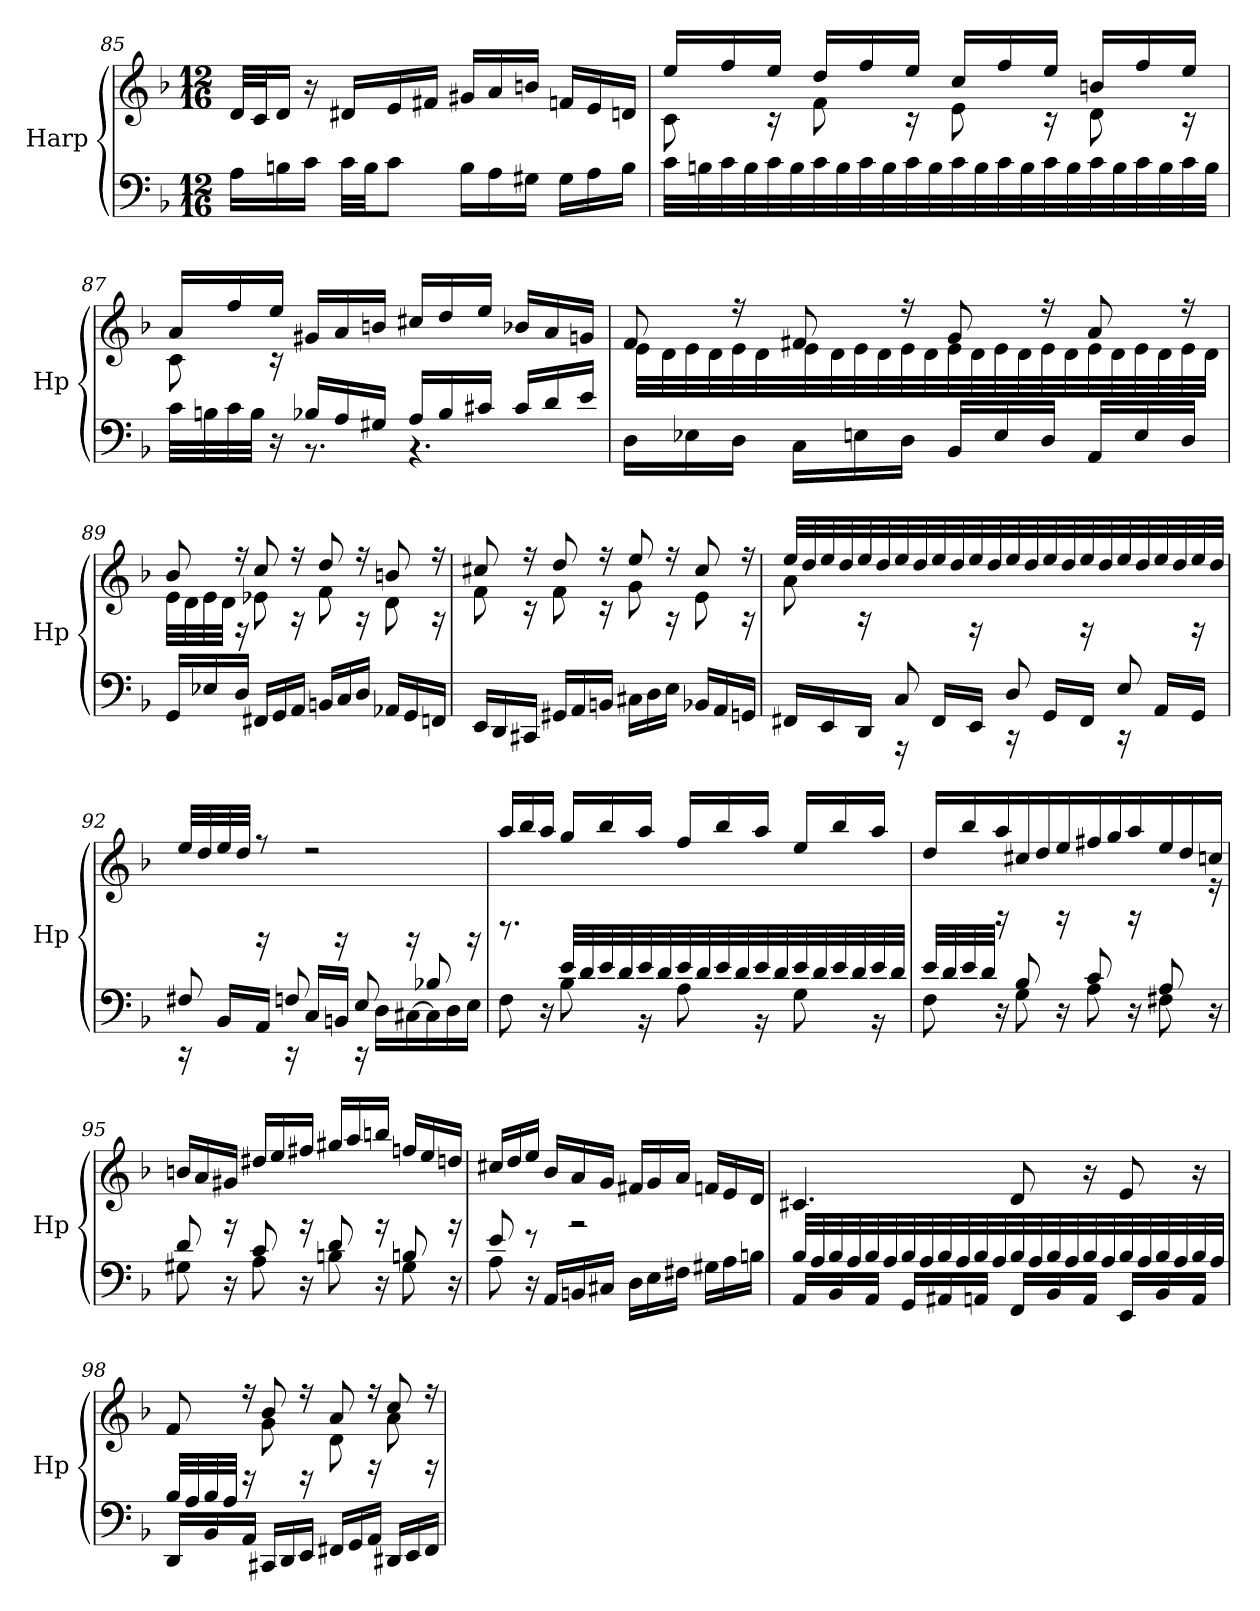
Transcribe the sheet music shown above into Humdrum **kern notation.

**kern	**kern
*part1	*part1
*staff2	*staff1
*I"Harp	*
*I'Hp	*
!!LO:LB:g=z
*clefF4	*clefG2
*k[b-]	*k[b-]
*M12/16	*M12/16
=85	=85
16A\LL	32d/LLL
.	32c/J
16Bn\	16d/JJ
16c\JJ	16r
32c\LLL	16d#X/LL
32B\JJ	.
8c\J	16e/
.	16f#X/JJ
16B\LL	16g#X/LL
16A\	16a/
16G#X\JJ	16bn/JJ
16G#\LL	16fn/LL
16A\	16e/
16B\JJ	16dn/JJ
=86	=86
*	*^
32c\LLL	16ee/LL	8c\
32Bn\	.	.
32c\	16ff/	.
32B\	.	.
32c\	16ee/JJ	16rc
32B\	.	.
32c\	16dd/LL	8f\
32B\	.	.
32c\	16ff/	.
32B\	.	.
32c\	16ee/JJ	16rc
32B\	.	.
32c\	16cc/LL	8e\
32B\	.	.
32c\	16ff/	.
32B\	.	.
32c\	16ee/JJ	16rc
32B\	.	.
32c\	16bn/LL	8d\
32B\	.	.
32c\	16ff/	.
32B\	.	.
32c\	16ee/JJ	16rc
32B\JJJ	.	.
!!LO:LB:g=z	!!
=87	=87	=87
*^	*	*
8.ryy	32c\LLL	16a/LL	8c\
.	32Bn\	.	.
.	32c\	16ff/	.
.	32B\JJJ	.	.
.	16r	16ee/JJ	16rc
16B-/LL	8.r	16g#X/LL	2ryy
16A/	.	16a/	.
16G#X/JJ	.	16bn/JJ	.
16A/LL	4.r	16cc#X/LL	.
16B-/	.	16dd/	.
16c#X/JJ	.	16ee/JJ	.
16c#/LL	.	16b-X/LL	.
16d/	.	16a/	.
16e/JJ	.	16gn/JJ	16ryy
*v	*v	*	*
=88	=88	=88
16D\LL	8f/	32e\LLL
.	.	32d\
16E-X\	.	32e\
.	.	32d\
16D\JJ	16r	32e\
.	.	32d\
16C\LL	8f#X/	32e\
.	.	32d\
16En\	.	32e\
.	.	32d\
16D\JJ	16r	32e\
.	.	32d\
16BB-/LL	8g/	32e\
.	.	32d\
16E/	.	32e\
.	.	32d\
16D/JJ	16r	32e\
.	.	32d\
16AA/LL	8a/	32e\
.	.	32d\
16E/	.	32e\
.	.	32d\
16D/JJ	16r	32e\
.	.	32d\JJJ
!!LO:LB:g=z	!!
=89	=89	=89
16GG/LL	8b-/	32e\LLL
.	.	32d\
16E-X/	.	32e\
.	.	32d\JJJ
16D/JJ	16r	16rF
16FF#X/LL	8cc/	8e-X\
16GG/	.	.
16AA/JJ	16r	16rA
16BBn/LL	8dd/	8f\
16C/	.	.
16D/JJ	16r	16rA
16AA-X/LL	8bn/	8d\
16GG/	.	.
16FFn/JJ	16r	16rA
=90	=90	=90
16EE/LL	8cc#X/	8f\
16DD/	.	.
16CC#X/JJ	16r	16rc
16GG#X/LL	8dd/	8f\
16AA/	.	.
16BBn/JJ	16r	16rc
16C#X\LL	8ee/	8g\
16D\	.	.
16E\JJ	16r	16rA
16BB-X/LL	8cc#/	8e\
16AA/	.	.
16GGn/JJ	16r	16rA
!!LO:LB:g=z	!!
=91	=91	=91
*^	*	*
8.ryy	16FF#X/LL	32ee/LLL	8a\
.	.	32dd/	.
.	16EE/	32ee/	.
.	.	32dd/	.
.	16DD/JJ	32ee/	16rA
.	.	32dd/	.
8C/	16rAAA	32ee/	8ryy
.	.	32dd/	.
.	16FF#/LL	32ee/	.
.	.	32dd/	.
16ryy	16EE/JJ	32ee/	16rF
.	.	32dd/	.
8D/	16rCC	32ee/	8ryy
.	.	32dd/	.
.	16GG/LL	32ee/	.
.	.	32dd/	.
16ryy	16FF#/JJ	32ee/	16rF
.	.	32dd/	.
8E/	16rCC	32ee/	8ryy
.	.	32dd/	.
.	16AA/LL	32ee/	.
.	.	32dd/	.
16ryy	16GG/JJ	32ee/	16rF
.	.	32dd/JJJ	.
=92	=92	=92	=92
8F#X/	16rCC	32ee/LLL	8ryy
.	.	32dd/	.
.	16BB-/LL	32ee/	.
.	.	32dd/JJJ	.
16ryy	16AA/JJ	8r	16rBB
8Fn/	16rCC	.	8ryy
.	16C/LL	2r	.
16ryy	16BBn/JJ	.	16rBB
8E/	16rCC	.	8ryy
.	16D\LL	.	.
16ryy	[16C#X\	.	16rBB
8B-X/	16C#\]	.	8ryy
.	16D\	.	.
16ryy	16E\JJ	.	16rBB
!!LO:PB:g=z	!!
=93	=93	=93	=93
8.ryy	8F\	16aa/LL	8.rD
.	.	16bb-/	.
.	16r	16aa/JJ	.
32e/LLL	8B-\	16gg/LL	2ryy
32d/	.	.	.
32e/	.	16bb-/	.
32d/	.	.	.
32e/	16r	16aa/JJ	.
32d/	.	.	.
32e/	8A\	16ff/LL	.
32d/	.	.	.
32e/	.	16bb-/	.
32d/	.	.	.
32e/	16r	16aa/JJ	.
32d/	.	.	.
32e/	8G\	16ee/LL	.
32d/	.	.	.
32e/	.	16bb-/	.
32d/	.	.	.
32e/	16r	16aa/JJ	16ryy
32d/JJJ	.	.	.
=94	=94	=94	=94
32e/LLL	8F\	16dd/LL	8ryy
32d/	.	.	.
32e/	.	16bb-/	.
32d/JJJ	.	.	.
16ryy	16r	16aa/	16rF
8B-/	8G\	16cc#X/	8ryy
.	.	16dd/	.
16ryy	16r	16ee/	16rF
8c/	8A\	16ff#X/	8ryy
.	.	16gg/	.
16ryy	16r	16aa/	16rF
8A/	8F#X\	16ee/	8ryy
.	.	16dd/	.
16ryy	16r	16ccn/JJ	16r
!!LO:LB:g=z	!!
=95	=95	=95	=95
8d/	8G#X\	16bn/LL	8ryy
.	.	16a/	.
16ryy	16r	16g#X/JJ	16rF
8c/	8A\	16dd#X/LL	8ryy
.	.	16ee/	.
16ryy	16r	16ff#X/JJ	16rF
8d/	8Bn\	16gg#X/LL	8ryy
.	.	16aa/	.
16ryy	16r	16bbn/JJ	16rF
8Bn/	8G#\	16ffn/LL	8ryy
.	.	16ee/	.
16ryy	16r	16ddn/JJ	16rF
=96	=96	=96	=96
8e/	8A\	16cc#X/LL	8ryy
.	.	16dd/	.
2ryy	16r	16ee/JJ	8rD
.	16AA/LL	16b-/LL	.
.	16BBn/	16a/	2rF
.	16C#X/JJ	16g/JJ	.
.	16D\LL	16f#X/LL	.
.	16E\	16g/	.
.	16F#X\JJ	16a/JJ	.
.	16G#X\LL	16fn/LL	.
8ryy	16A\	16e/	.
.	16Bn\JJ	16d/JJ	.
*	*	*v	*v
!!LO:LB:g=z
=97	=97	=97
32B-/LLL	16AA/LL	4.c#X/
32A/	.	.
32B-/	16BB-/	.
32A/	.	.
32B-/	16AA/JJ	.
32A/	.	.
32B-/	16GG/LL	.
32A/	.	.
32B-/	16AA#X/	.
32A/	.	.
32B-/	16AAn/JJ	.
32A/	.	.
32B-/	16FF/LL	8d/
32A/	.	.
32B-/	16BB-/	.
32A/	.	.
32B-/	16AA/JJ	16r
32A/	.	.
32B-/	16EE/LL	8e/
32A/	.	.
32B-/	16BB-/	.
32A/	.	.
32B-/	16AA/JJ	16r
32A/JJJ	.	.
=98	=98	=98
*	*	*^
32B-/LLL	16DD/LL	8f/	8ryy
32A/	.	.	.
32B-/	16BB-/	.	.
32A/JJJ	.	.	.
2ryy	16AA/JJ	16r	16rD
.	16CC#X/LL	8b-/	8g\
.	16DD/	.	.
.	16EE/JJ	16r	16rD
.	16FF#X/LL	8a/	8d\
.	16GG/	.	.
.	16AA/JJ	16r	16rF
.	16DD#X/LL	8cc/	8a\
8ryy	16EE/	.	.
.	16FF#/JJ	16r	16rF
*v	*v	*	*
*	*v	*v
=	=
*-	*-
